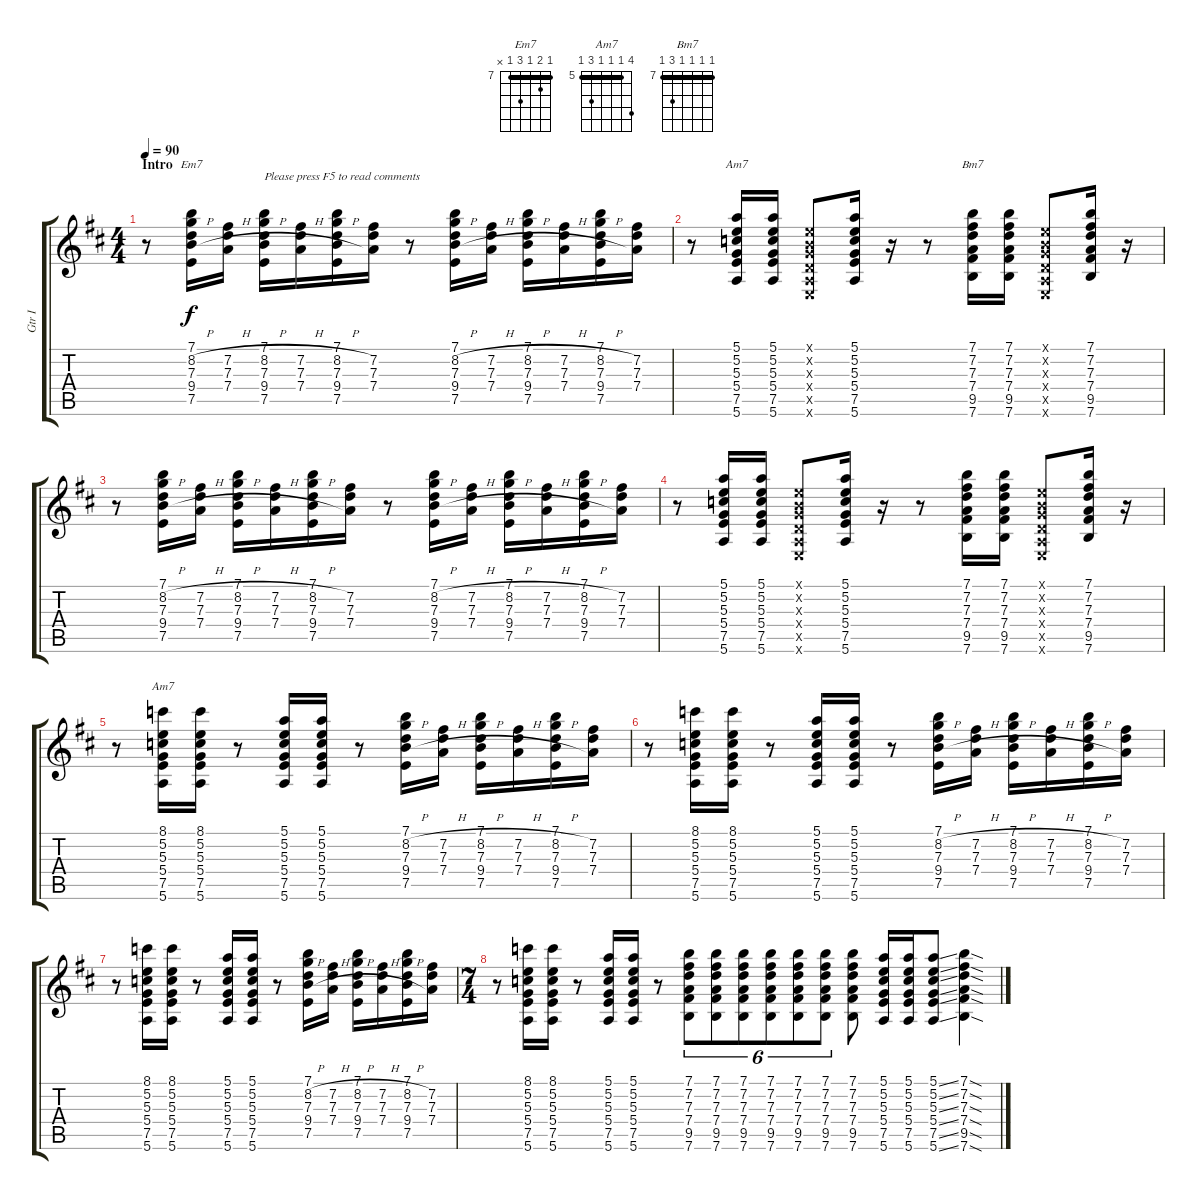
\track ("Gtr I" "Gtr I") {instrument electricguitarclean}
\staff {score tabs}
\tuning (E4 B3 G3 D3 A2 E2) {hide}
\chord ("Em7" 7 8 7 9 7 x) {firstfret 7 barre 7}
\chord ("Am7" 5 5 5 5 7 5) {firstfret 5 barre 5}
\chord ("Bm7" 7 7 7 7 9 7) {firstfret 7 barre 7}
\chord ("Am7" 8 5 5 5 7 5) {firstfret 5 barre 5}
\ts (4 4)
\section ("" "Intro")
\tempo 90
\clef g2
\ks bminor
r.8{dy f instrument electricguitarclean} (7.1 8.2{h} 7.3 9.4{h} 7.5).16{ch "Em7"} (7.2{h} 7.3 7.4{h}).16 (7.1 8.2{h} 7.3 9.4{h} 7.5).16{txt "Please press F5 to read comments"} (7.2{h} 7.3 7.4{h}).16 (7.1 8.2{h} 7.3 9.4{h} 7.5).16 (7.2 7.3 7.4).16 r.8 (7.1 8.2{h} 7.3 9.4{h} 7.5).16 (7.2{h} 7.3 7.4{h}).16 (7.1 8.2{h} 7.3 9.4{h} 7.5).16 (7.2{h} 7.3 7.4{h}).16 (7.1 8.2{h} 7.3 9.4{h} 7.5).16 (7.2 7.3 7.4).16 |
r.8 (5.1 5.2 5.3 5.4 7.5 5.6).16{ch "Am7"} (5.1 5.2 5.3 5.4 7.5 5.6).16 (0.1{x} 0.2{x} 0.3{x} 0.4{x} 0.5{x} 0.6{x}).8 (5.1 5.2 5.3 5.4 7.5 5.6).16 r.16 r.8 (7.1 7.2 7.3 7.4 9.5 7.6).16{ch "Bm7"} (7.1 7.2 7.3 7.4 9.5 7.6).16 (0.1{x} 0.2{x} 0.3{x} 0.4{x} 0.5{x} 0.6{x}).8 (7.1 7.2 7.3 7.4 9.5 7.6).16 r.16 |
r.8 (7.1 8.2{h} 7.3 9.4{h} 7.5).16 (7.2{h} 7.3 7.4{h}).16 (7.1 8.2{h} 7.3 9.4{h} 7.5).16 (7.2{h} 7.3 7.4{h}).16 (7.1 8.2{h} 7.3 9.4{h} 7.5).16 (7.2 7.3 7.4).16 r.8 (7.1 8.2{h} 7.3 9.4{h} 7.5).16 (7.2{h} 7.3 7.4{h}).16 (7.1 8.2{h} 7.3 9.4{h} 7.5).16 (7.2{h} 7.3 7.4{h}).16 (7.1 8.2{h} 7.3 9.4{h} 7.5).16 (7.2 7.3 7.4).16 |
r.8 (5.1 5.2 5.3 5.4 7.5 5.6).16 (5.1 5.2 5.3 5.4 7.5 5.6).16 (0.1{x} 0.2{x} 0.3{x} 0.4{x} 0.5{x} 0.6{x}).8 (5.1 5.2 5.3 5.4 7.5 5.6).16 r.16 r.8 (7.1 7.2 7.3 7.4 9.5 7.6).16 (7.1 7.2 7.3 7.4 9.5 7.6).16 (0.1{x} 0.2{x} 0.3{x} 0.4{x} 0.5{x} 0.6{x}).8 (7.1 7.2 7.3 7.4 9.5 7.6).16 r.16 |
r.8 (8.1 5.2 5.3 5.4 7.5 5.6).16{ch "Am7"} (8.1 5.2 5.3 5.4 7.5 5.6).16 r.8 (5.1 5.2 5.3 5.4 7.5 5.6).16 (5.1 5.2 5.3 5.4 7.5 5.6).16 r.8 (7.1 8.2{h} 7.3 9.4{h} 7.5).16 (7.2{h} 7.3 7.4{h}).16 (7.1 8.2{h} 7.3 9.4{h} 7.5).16 (7.2{h} 7.3 7.4{h}).16 (7.1 8.2{h} 7.3 9.4{h} 7.5).16 (7.2 7.3 7.4).16 |
r.8 (8.1 5.2 5.3 5.4 7.5 5.6).16 (8.1 5.2 5.3 5.4 7.5 5.6).16 r.8 (5.1 5.2 5.3 5.4 7.5 5.6).16 (5.1 5.2 5.3 5.4 7.5 5.6).16 r.8 (7.1 8.2{h} 7.3 9.4{h} 7.5).16 (7.2{h} 7.3 7.4{h}).16 (7.1 8.2{h} 7.3 9.4{h} 7.5).16 (7.2{h} 7.3 7.4{h}).16 (7.1 8.2{h} 7.3 9.4{h} 7.5).16 (7.2 7.3 7.4).16 |
r.8 (8.1 5.2 5.3 5.4 7.5 5.6).16 (8.1 5.2 5.3 5.4 7.5 5.6).16 r.8 (5.1 5.2 5.3 5.4 7.5 5.6).16 (5.1 5.2 5.3 5.4 7.5 5.6).16 r.8 (7.1 8.2{h} 7.3 9.4{h} 7.5).16 (7.2{h} 7.3 7.4{h}).16 (7.1 8.2{h} 7.3 9.4{h} 7.5).16 (7.2{h} 7.3 7.4{h}).16 (7.1 8.2{h} 7.3 9.4{h} 7.5).16 (7.2 7.3 7.4).16 |
\ts (7 4)
r.8 (8.1 5.2 5.3 5.4 7.5 5.6).16 (8.1 5.2 5.3 5.4 7.5 5.6).16 r.8 (5.1 5.2 5.3 5.4 7.5 5.6).16 (5.1 5.2 5.3 5.4 7.5 5.6).16 r.8 (7.1 7.2 7.3 7.4 9.5 7.6).8{tu (6 4)} (7.1 7.2 7.3 7.4 9.5 7.6).8{tu (6 4)} (7.1 7.2 7.3 7.4 9.5 7.6).8{tu (6 4)} (7.1 7.2 7.3 7.4 9.5 7.6).8{tu (6 4)} (7.1 7.2 7.3 7.4 9.5 7.6).8{tu (6 4)} (7.1 7.2 7.3 7.4 9.5 7.6).8{tu (6 4)} (7.1 7.2 7.3 7.4 9.5 7.6).8 (5.1 5.2 5.3 5.4 7.5 5.6).16 (5.1 5.2 5.3 5.4 7.5 5.6).16 (5.1{ss} 5.2{ss} 5.3{ss} 5.4{ss} 7.5{ss} 5.6{ss}).8 (7.1{sod} 7.2{sod} 7.3{sod} 7.4{sod} 9.5{sod} 7.6{sod}).4
